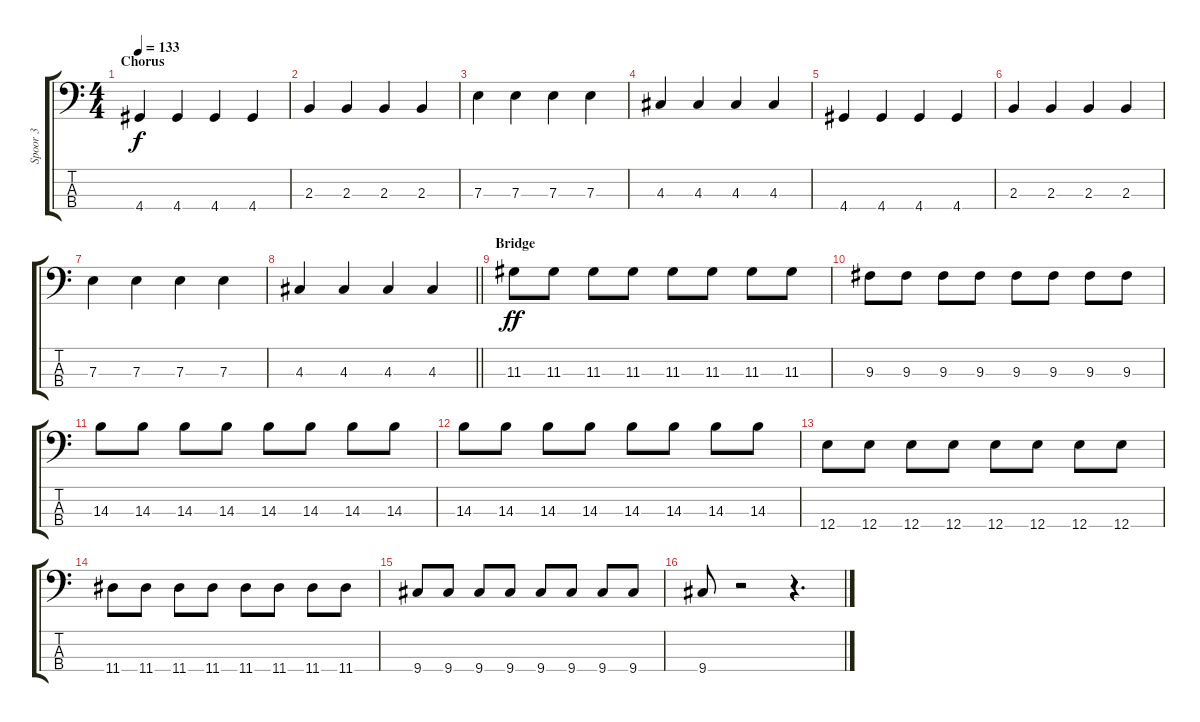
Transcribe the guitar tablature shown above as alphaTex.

\track ("Spoor 3" "Spoor 3") {instrument electricbassfinger}
\staff {score tabs}
\tuning (G2 D2 A1 E1) {hide}
\ts (4 4)
\section ("" "Chorus")
\tempo 133
\clef f4
\ks c
4.4.4{dy f} 4.4.4 4.4.4 4.4.4 |
2.3.4 2.3.4 2.3.4 2.3.4 |
7.3.4 7.3.4 7.3.4 7.3.4 |
4.3.4 4.3.4 4.3.4 4.3.4 |
4.4.4 4.4.4 4.4.4 4.4.4 |
2.3.4 2.3.4 2.3.4 2.3.4 |
7.3.4 7.3.4 7.3.4 7.3.4 |
\barLineRight lightlight
4.3.4 4.3.4 4.3.4 4.3.4 |
\section ("" "Bridge")
11.3.8{dy ff} 11.3.8 11.3.8 11.3.8 11.3.8 11.3.8 11.3.8 11.3.8 |
9.3.8 9.3.8 9.3.8 9.3.8 9.3.8 9.3.8 9.3.8 9.3.8 |
14.3.8 14.3.8 14.3.8 14.3.8 14.3.8 14.3.8 14.3.8 14.3.8 |
14.3.8 14.3.8 14.3.8 14.3.8 14.3.8 14.3.8 14.3.8 14.3.8 |
12.4.8 12.4.8 12.4.8 12.4.8 12.4.8 12.4.8 12.4.8 12.4.8 |
11.4.8 11.4.8 11.4.8 11.4.8 11.4.8 11.4.8 11.4.8 11.4.8 |
9.4.8 9.4.8 9.4.8 9.4.8 9.4.8 9.4.8 9.4.8 9.4.8 |
9.4.8 r.2 r.4{d}
